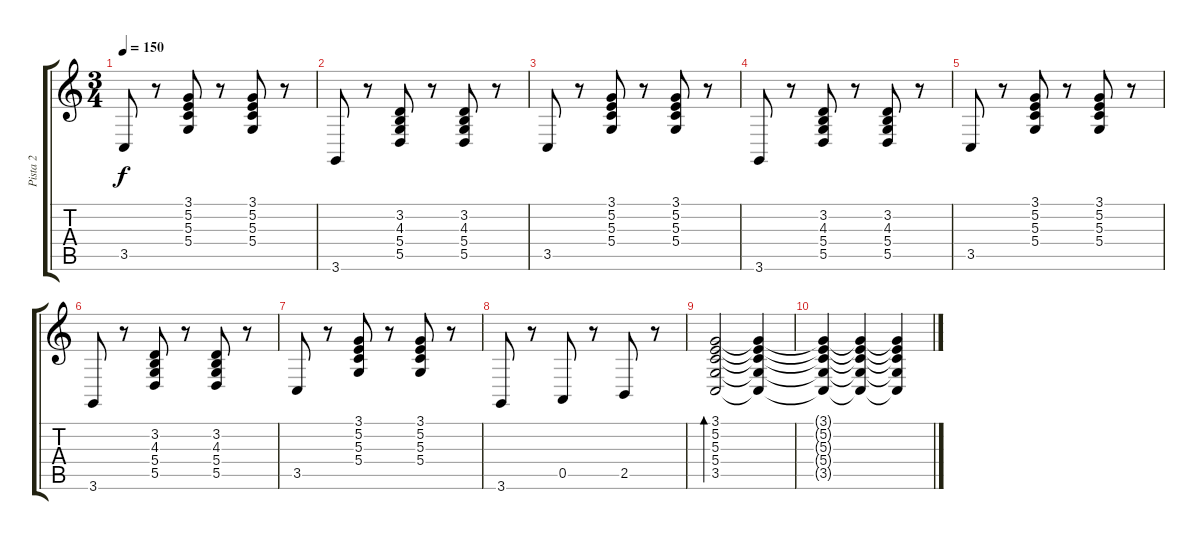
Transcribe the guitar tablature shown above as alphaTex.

\track ("Pista 2" "Pista 2") {instrument electricpiano2}
\staff {score tabs}
\tuning (E4 B3 G3 D3 A2 E2) {hide}
\ts (3 4)
\tempo 150
\clef g2
\ks c
3.5.8{dy f} r.8 (3.1 5.2 5.3 5.4).8 r.8 (3.1 5.2 5.3 5.4).8 r.8 |
3.6.8 r.8 (3.2 4.3 5.4 5.5).8 r.8 (3.2 4.3 5.4 5.5).8 r.8 |
3.5.8 r.8 (3.1 5.2 5.3 5.4).8 r.8 (3.1 5.2 5.3 5.4).8 r.8 |
3.6.8 r.8 (3.2 4.3 5.4 5.5).8 r.8 (3.2 4.3 5.4 5.5).8 r.8 |
3.5.8 r.8 (3.1 5.2 5.3 5.4).8 r.8 (3.1 5.2 5.3 5.4).8 r.8 |
3.6.8 r.8 (3.2 4.3 5.4 5.5).8 r.8 (3.2 4.3 5.4 5.5).8 r.8 |
3.5.8 r.8 (3.1 5.2 5.3 5.4).8 r.8 (3.1 5.2 5.3 5.4).8 r.8 |
3.6.8 r.8 0.5.8 r.8 2.5.8 r.8 |
(3.1 5.2 5.3 5.4 3.5).2{bd 60 volume 0} (3.1{t} 5.2{t} 5.3{t} 5.4{t} 3.5{t}).4 |
(3.1{t} 5.2{t} 5.3{t} 5.4{t} 3.5{t}).4 (3.1{t} 5.2{t} 5.3{t} 5.4{t} 3.5{t}).4 (3.1{t} 5.2{t} 5.3{t} 5.4{t} 3.5{t}).4
